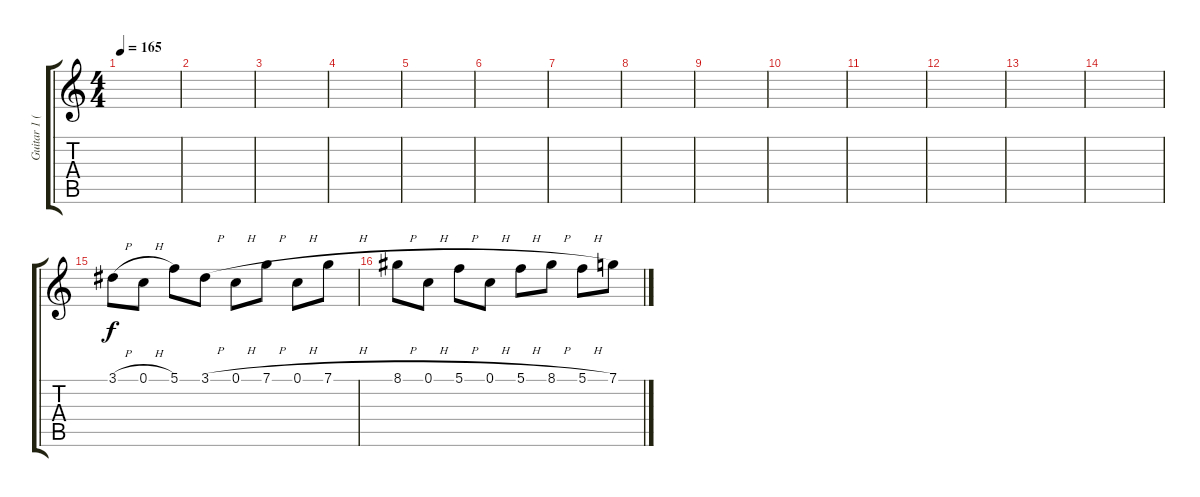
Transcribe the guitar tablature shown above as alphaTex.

\track ("Guitar 1 (Solo)" "Guitar 1 (") {instrument distortionguitar}
\staff {score tabs}
\tuning (C4 G3 Eb3 Bb2 F2 C2) {hide}
\ts (4 4)
\tempo 165
\clef g2
\ks c
|
|
|
|
|
|
|
|
|
|
|
|
|
|
3.1{h}.8 0.1{h}.8 5.1.8 3.1{h}.8 0.1{h}.8 7.1{h}.8 0.1{h}.8 7.1{h}.8 |
8.1{h}.8 0.1{h}.8 5.1{h}.8 0.1{h}.8 5.1{h}.8 8.1{h}.8 5.1{h}.8 7.1.8
